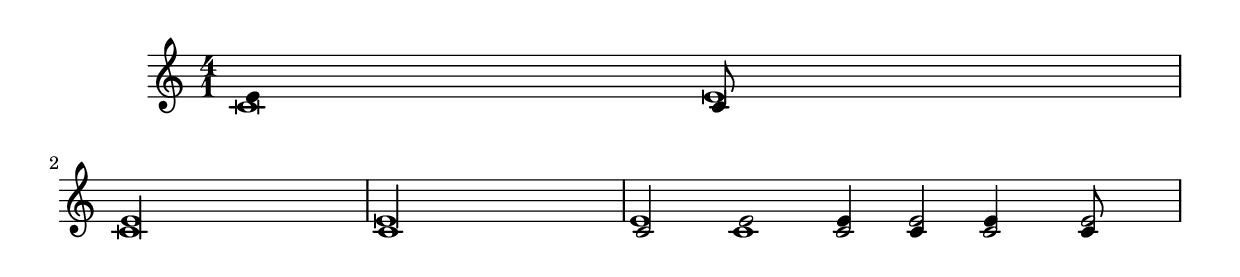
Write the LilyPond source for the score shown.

\version "2.16.0"
#(ly:set-option 'warning-as-error #f)
#(ly:expect-warning (ly:translate-cpp-warning-scheme "adding note head to incompatible stem (type = %d/%d)") 1 1)
#(ly:expect-warning (ly:translate-cpp-warning-scheme "maybe input should specify polyphonic voices"))
#(ly:expect-warning (ly:translate-cpp-warning-scheme "adding note head to incompatible stem (type = %d/%d)") 1 8)
#(ly:expect-warning (ly:translate-cpp-warning-scheme "maybe input should specify polyphonic voices"))
#(ly:expect-warning (ly:translate-cpp-warning-scheme "adding note head to incompatible stem (type = %d/%d)") 4 1)
#(ly:expect-warning (ly:translate-cpp-warning-scheme "maybe input should specify polyphonic voices"))
#(ly:expect-warning (ly:translate-cpp-warning-scheme "adding note head to incompatible stem (type = %d/%d)") 1 1)
#(ly:expect-warning (ly:translate-cpp-warning-scheme "maybe input should specify polyphonic voices"))
#(ly:expect-warning (ly:translate-cpp-warning-scheme "adding note head to incompatible stem (type = %d/%d)") 1 4)
#(ly:expect-warning (ly:translate-cpp-warning-scheme "maybe input should specify polyphonic voices"))
#(ly:expect-warning (ly:translate-cpp-warning-scheme "adding note head to incompatible stem (type = %d/%d)") 1 1)
#(ly:expect-warning (ly:translate-cpp-warning-scheme "maybe input should specify polyphonic voices"))
#(ly:expect-warning (ly:translate-cpp-warning-scheme "adding note head to incompatible stem (type = %d/%d)") 1 4)
#(ly:expect-warning (ly:translate-cpp-warning-scheme "maybe input should specify polyphonic voices"))
#(ly:expect-warning (ly:translate-cpp-warning-scheme "adding note head to incompatible stem (type = %d/%d)") 1 8)
#(ly:expect-warning (ly:translate-cpp-warning-scheme "maybe input should specify polyphonic voices"))


\header {

  texidoc = "
Combine several kinds of stems in parallel voices.
"

}

\new Voice { \time 4/1
	     << c'\breve e'8 >>
	     << c'8 e'\breve >> |
	     << c'\longa e'1 >> |
	     << c'1 e'\longa >> |
	     << c'2 e'1 >>
	     << c'1 e'2 >>
	     << c'2 e'4 >>
	     << c'4 e'2 >>
	     << c'2 e'8 >>
	     << c'8 e'2 >>
}
